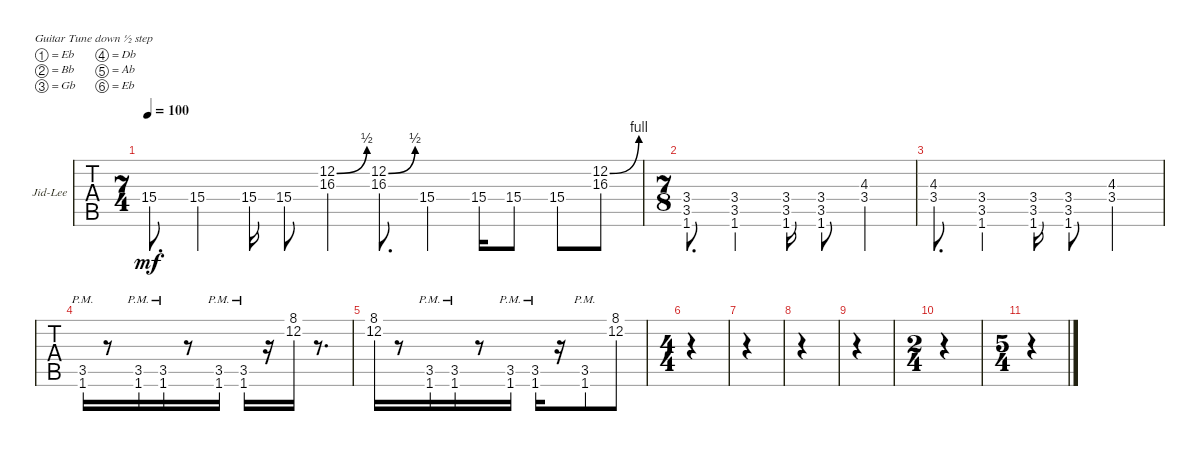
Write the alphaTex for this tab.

\defaultSystemsLayout 4
\bracketExtendMode groupsimilarinstruments
\firstSystemTrackNameOrientation horizontal
\otherSystemsTrackNameOrientation horizontal
\track ("Jid-Lee" "Jid-Lee") {instrument distortionguitar}
\staff {tabs}
\tuning (Eb4 Bb3 Gb3 Db3 Ab2 Eb2)
\ts (7 4)
\tempo 100
\clef g2
\ks c
15.4.8{d dy mf} 15.4.4 15.4.16 15.4.8 (16.3 12.2{be (bend 0 0 14.399999999999999 2)}).4 (12.2{be (bend 0 0 15 2)} 16.3).8{d} 15.4.4 15.4.16 15.4.8 15.4.8 (12.2{be (bend 0 0 15 4)} 16.3).8 |
\ts (7 8)
(1.6 3.5 3.4).8{d} (1.6 3.5 3.4).4 (1.6 3.5 3.4).16 (1.6 3.5 3.4).8 (3.4 4.3).4 |
(3.4 4.3).8{d} (1.6 3.5 3.4).4 (1.6 3.5 3.4).16 (1.6 3.5 3.4).8 (3.4 4.3).4 |
\clef f4
(1.6{pm} 3.5{pm}).16 r.8 (1.6{pm} 3.5).16 (1.6 3.5{pm}).16 r.8 (1.6 3.5{pm}).16 (1.6 3.5{pm}).16 r.16 (12.2 8.1).16 r.8{d} |
(12.2 8.1).16 r.8 (1.6 3.5{pm}).16 (1.6 3.5{pm}).16 r.8 (1.6 3.5{pm}).16 (1.6 3.5{pm}).16 r.16 (1.6 3.5{pm}).8 (12.2 8.1).8 |
\ts (4 4)
\clef g2
|
|
|
|
\ts (2 4)
|
\ts (5 4)
